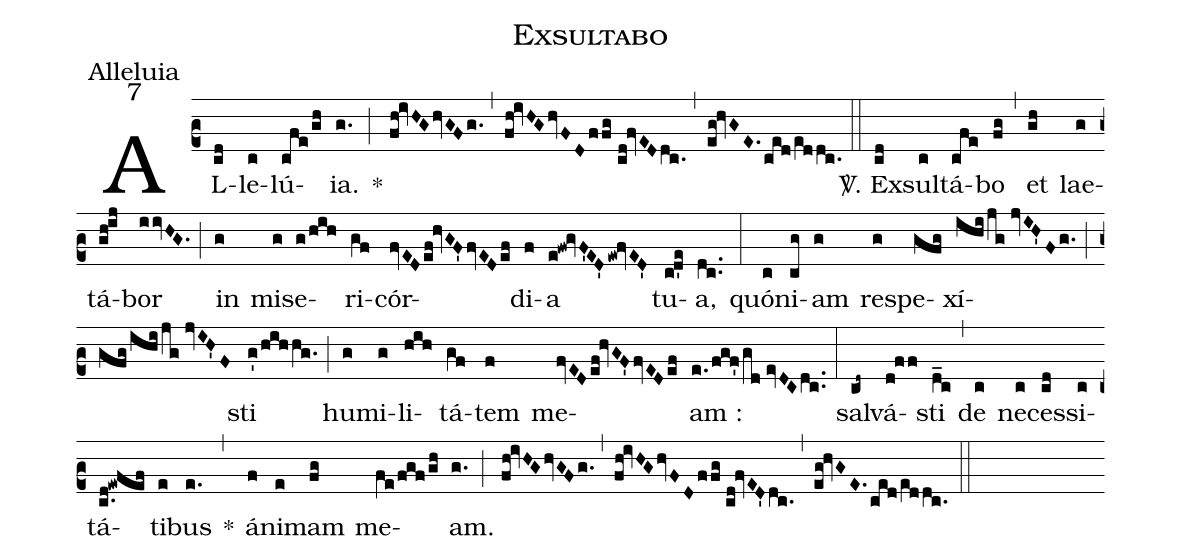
name:Exsultabo;
office-part:Alleluia;
mode:7;
%%
(c2) AL(cd)le(c)lú(cfe/gh){ia}.(g.) *(;) (fh!ivHGhvGFg.) (,) (fh!ivHGhvFDffg//cd!fvEDdc.) (,) (eg!hvGE.ced/e[ll:1]ddc.) (::) <sp>V/</sp>. Ex(cd)sul(c)tá(cfe)bo(fg) (,) et(gh) lae(g)tá(gh!ij)bor(iivHG.) (;) in(g) mi(g)se(g/hih)ri(gf)cór(fvEDef!hvGF'fvEDef)di(f)a(e!fw!gvF'ED'ew!fvED') tu(cd'e)a,(dc..) (:) quó(c)ni(cg)am(g) re(g)spe(gfg)xí(ihijg//jvIH'Fg.)(;)(gfgihijg//jvIH'F)sti(g'/hihhg.) (;) hu(g)mi(g)li(hih)tá(gf)tem(f) me(fvEDef!hvGF'fvEDef)am :(e./fgf'/gd//evDCdc..) (:) sal(cd~)vá(d!ff)sti(d_c) (,) de(c) ne(c)ces(cd)si(c)tá(c.d!ewfef)ti(e)bus(e.) *(,) á(f)ni(e)mam(fg) me(fe/fgf/gh)am.(g.) (;) (fh!ivHGhvGFg.) (,) (fh!ivHGhvFDffg//cd!fvED'dc.) (,) (eg!hvGE.ced/e[ll:1]ddc.) (::)
